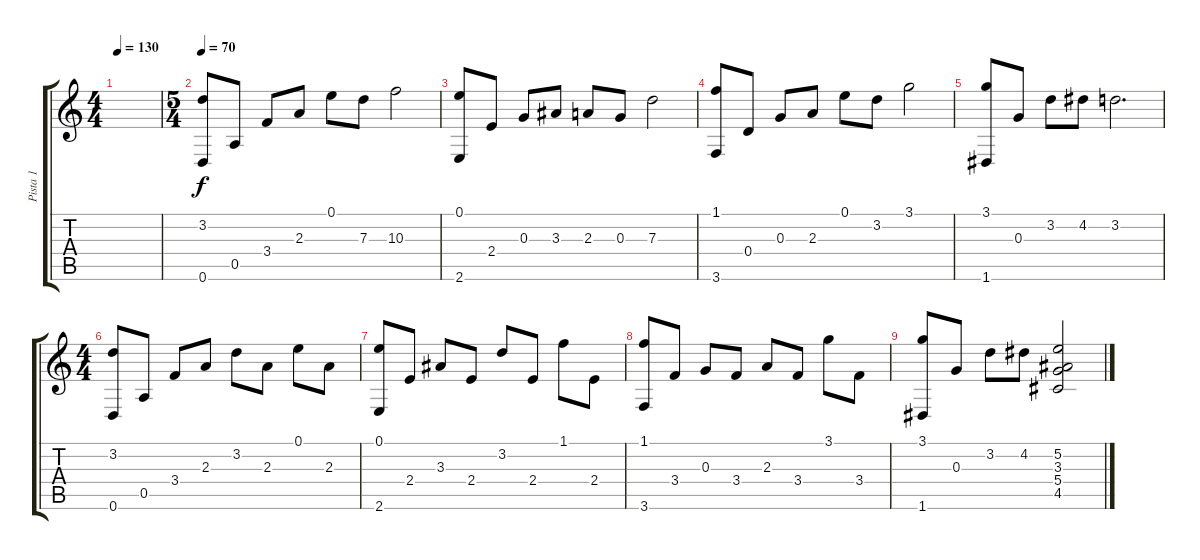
\track ("Pista 1" "Pista 1") {instrument acousticguitarnylon}
\staff {score tabs}
\tuning (E4 B3 G3 D3 A2 D2) {hide}
\ts (4 4)
\tempo 130
\clef g2
\ks c
|
\ts (5 4)
\tempo 70
(3.2 0.6).8 0.5.8 3.4.8 2.3.8 0.1.8 7.3.8 10.3.2 |
(0.1 2.6).8 2.4.8 0.3.8 3.3.8 2.3.8 0.3.8 7.3.2 |
(1.1 3.6).8 0.4.8 0.3.8 2.3.8 0.1.8 3.2.8 3.1.2 |
(3.1 1.6).8 0.3.8 3.2.8 4.2.8 3.2.2{d} |
\ts (4 4)
(3.2 0.6).8 0.5.8 3.4.8 2.3.8 3.2.8 2.3.8 0.1.8 2.3.8 |
(0.1 2.6).8 2.4.8 3.3.8 2.4.8 3.2.8 2.4.8 1.1.8 2.4.8 |
(1.1 3.6).8 3.4.8 0.3.8 3.4.8 2.3.8 3.4.8 3.1.8 3.4.8 |
(3.1 1.6).8 0.3.8 3.2.8 4.2.8 (5.2 3.3 5.4 4.5).2
